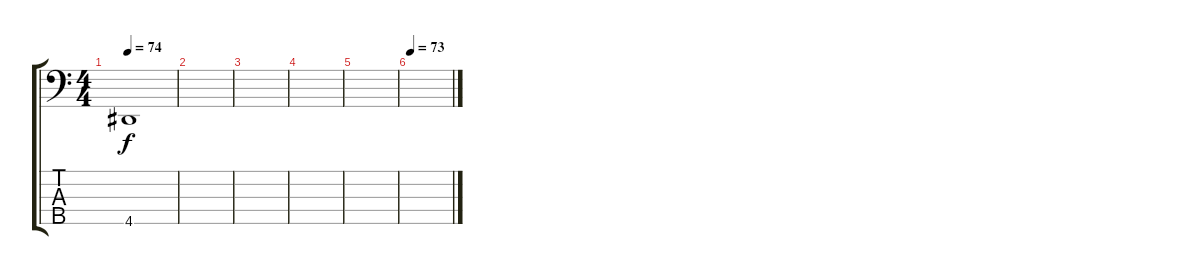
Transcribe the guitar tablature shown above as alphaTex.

\track "" {instrument electricbassfinger}
\staff {score tabs}
\tuning (G2 D2 A1 E1 B0) {hide}
\ts (4 4)
\tempo 74
\clef f4
\ks c
4.5.1{dy f} |
|
|
|
|
\tempo 73
